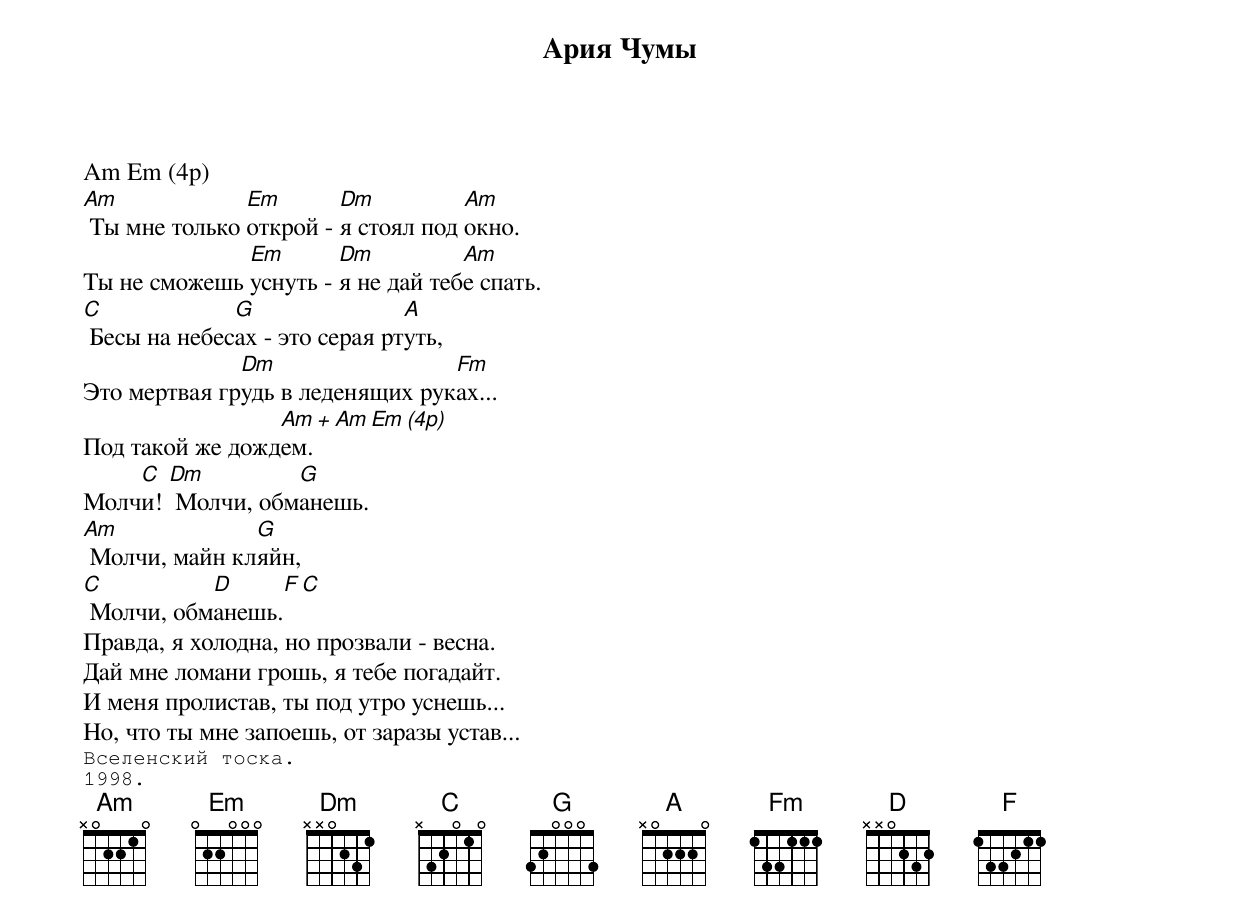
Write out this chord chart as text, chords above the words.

Ария Чумы
Am Em (4p)
Am             Em       Dm          Am
 Ты мне только открой - я стоял под окно.
              Em       Dm          Am
Ты не сможешь уснуть - я не дай тебе спать.
C             G                A
 Бесы на небесах - это серая ртуть,
              Dm                 Fm
Это мертвая грудь в леденящих руках...
                 Am  +  Am Em (4p)
Под такой же дождем.
    C  Dm         G
Молчи!  Молчи, обманешь.
Am             G
 Молчи, майн кляйн,
C          D     F C
 Молчи, обманешь.
Правда, я холодна, но прозвали - весна.
Дай мне ломани грошь, я тебе погадайт.
И меня пролистав, ты под утро уснешь...
Но, что ты мне запоешь, от заразы устав...
Вселенский тоска.
1998.
